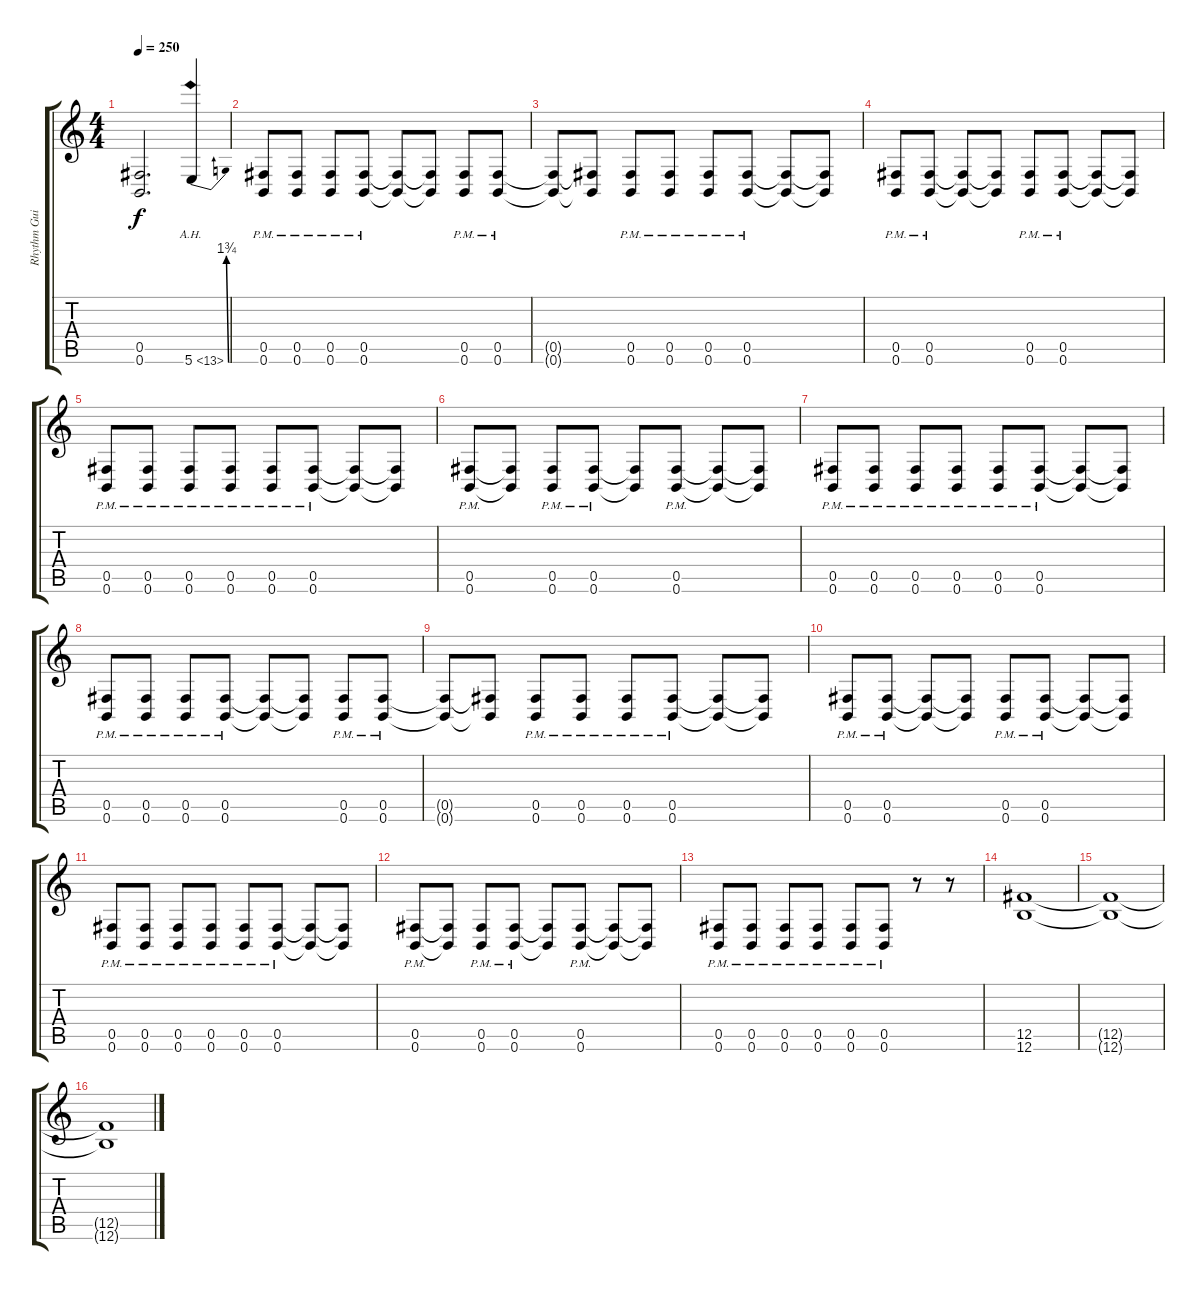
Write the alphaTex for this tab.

\track ("Rhythm Guitar" "Rhythm Gui") {instrument distortionguitar}
\staff {score tabs}
\tuning (Db4 Ab3 E3 B2 Gb2 B1) {hide}
\ts (4 4)
\tempo 250
\clef g2
\ks c
(0.5{t} 0.6{t}).2{d dy f} 5.6{be (bend 0 0 60 7) ah 8}.4 |
(0.5{pm} 0.6{pm}).8 (0.5{pm} 0.6{pm}).8 (0.5{pm} 0.6{pm}).8 (0.5{pm} 0.6{pm}).8 (0.5{t} 0.6{t}).8 (0.5{t} 0.6{t}).8 (0.5{pm} 0.6{pm}).8 (0.5{pm} 0.6{pm}).8 |
(0.5{t} 0.6{t}).8 (0.5{t} 0.6{t}).8 (0.5{pm} 0.6{pm}).8 (0.5{pm} 0.6{pm}).8 (0.5{pm} 0.6{pm}).8 (0.5{pm} 0.6{pm}).8 (0.5{t} 0.6{t}).8 (0.5{t} 0.6{t}).8 |
(0.5{pm} 0.6{pm}).8 (0.5{pm} 0.6{pm}).8 (0.5{t} 0.6{t}).8 (0.5{t} 0.6{t}).8 (0.5{pm} 0.6{pm}).8 (0.5{pm} 0.6{pm}).8 (0.5{t} 0.6{t}).8 (0.5{t} 0.6{t}).8 |
(0.5{pm} 0.6{pm}).8 (0.5{pm} 0.6{pm}).8 (0.5{pm} 0.6{pm}).8 (0.5{pm} 0.6{pm}).8 (0.5{pm} 0.6{pm}).8 (0.5{pm} 0.6{pm}).8 (0.5{t} 0.6{t}).8 (0.5{t} 0.6{t}).8 |
(0.5{pm} 0.6{pm}).8 (0.5{t} 0.6{t}).8 (0.5{pm} 0.6{pm}).8 (0.5{pm} 0.6{pm}).8 (0.5{t} 0.6{t}).8 (0.5{pm} 0.6{pm}).8 (0.5{t} 0.6{t}).8 (0.5{t} 0.6{t}).8 |
(0.5{pm} 0.6{pm}).8 (0.5{pm} 0.6{pm}).8 (0.5{pm} 0.6{pm}).8 (0.5{pm} 0.6{pm}).8 (0.5{pm} 0.6{pm}).8 (0.5{pm} 0.6{pm}).8 (0.5{t} 0.6{t}).8 (0.5{t} 0.6{t}).8 |
(0.5{pm} 0.6{pm}).8 (0.5{pm} 0.6{pm}).8 (0.5{pm} 0.6{pm}).8 (0.5{pm} 0.6{pm}).8 (0.5{t} 0.6{t}).8 (0.5{t} 0.6{t}).8 (0.5{pm} 0.6{pm}).8 (0.5{pm} 0.6{pm}).8 |
(0.5{t} 0.6{t}).8 (0.5{t} 0.6{t}).8 (0.5{pm} 0.6{pm}).8 (0.5{pm} 0.6{pm}).8 (0.5{pm} 0.6{pm}).8 (0.5{pm} 0.6{pm}).8 (0.5{t} 0.6{t}).8 (0.5{t} 0.6{t}).8 |
(0.5{pm} 0.6{pm}).8 (0.5{pm} 0.6{pm}).8 (0.5{t} 0.6{t}).8 (0.5{t} 0.6{t}).8 (0.5{pm} 0.6{pm}).8 (0.5{pm} 0.6{pm}).8 (0.5{t} 0.6{t}).8 (0.5{t} 0.6{t}).8 |
(0.5{pm} 0.6{pm}).8 (0.5{pm} 0.6{pm}).8 (0.5{pm} 0.6{pm}).8 (0.5{pm} 0.6{pm}).8 (0.5{pm} 0.6{pm}).8 (0.5{pm} 0.6{pm}).8 (0.5{t} 0.6{t}).8 (0.5{t} 0.6{t}).8 |
(0.5{pm} 0.6{pm}).8 (0.5{t} 0.6{t}).8 (0.5{pm} 0.6{pm}).8 (0.5{pm} 0.6{pm}).8 (0.5{t} 0.6{t}).8 (0.5{pm} 0.6{pm}).8 (0.5{t} 0.6{t}).8 (0.5{t} 0.6{t}).8 |
(0.5{pm} 0.6{pm}).8 (0.5{pm} 0.6{pm}).8 (0.5{pm} 0.6{pm}).8 (0.5{pm} 0.6{pm}).8 (0.5{pm} 0.6{pm}).8 (0.5{pm} 0.6{pm}).8 r.8 r.8 |
(12.5 12.6).1 |
(12.5{t} 12.6{t}).1 |
(12.5{t} 12.6{t}).1
